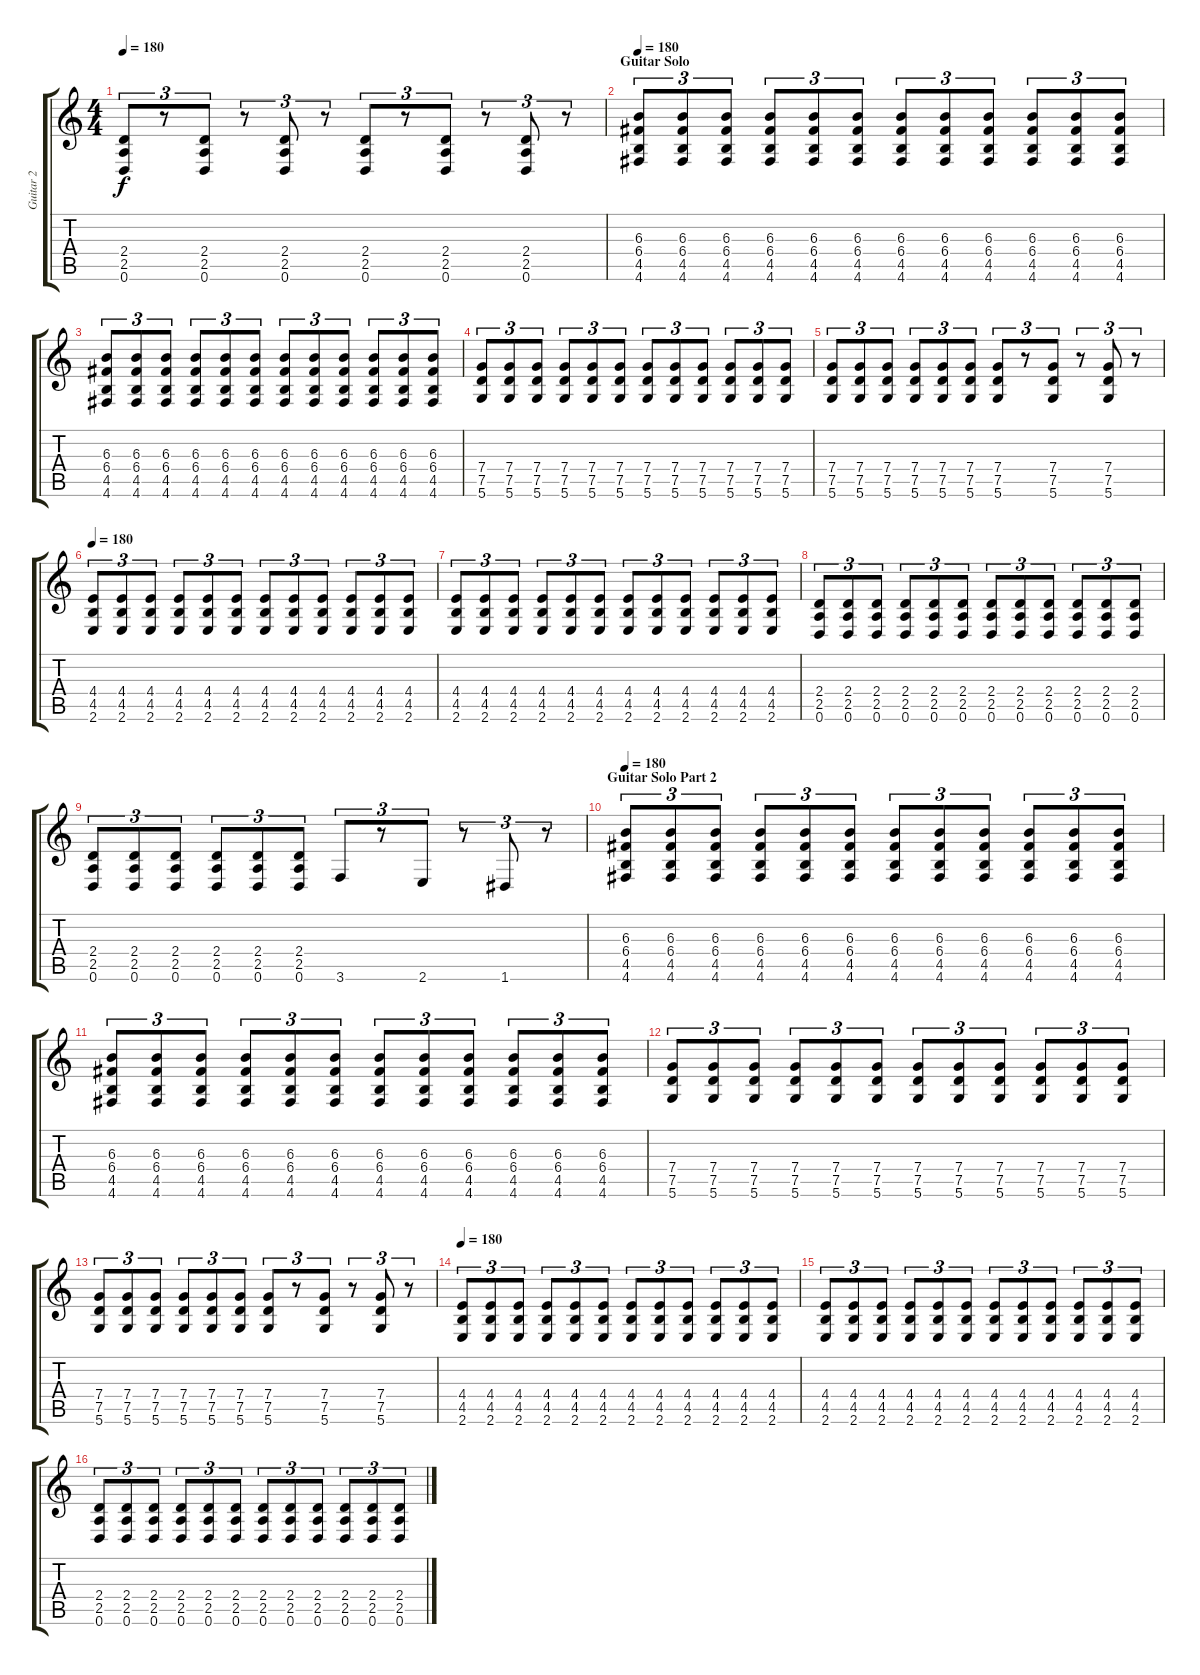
\track ("Guitar 2" "Guitar 2") {instrument distortionguitar}
\staff {score tabs}
\tuning (D4 A3 F3 C3 G2 D2) {hide}
\ts (4 4)
\tempo 180
\clef g2
\ks c
(2.4 2.5 0.6).8{tu (3 2) dy f} r.8{tu (3 2)} (2.4 2.5 0.6).8{tu (3 2)} r.8{tu (3 2)} (2.4 2.5 0.6).8{tu (3 2)} r.8{tu (3 2)} (2.4 2.5 0.6).8{tu (3 2)} r.8{tu (3 2)} (2.4 2.5 0.6).8{tu (3 2)} r.8{tu (3 2)} (2.4 2.5 0.6).8{tu (3 2)} r.8{tu (3 2)} |
\section ("" "Guitar Solo")
\tempo 180
(6.3 6.4 4.5 4.6).8{tu (3 2)} (6.3 6.4 4.5 4.6).8{tu (3 2)} (6.3 6.4 4.5 4.6).8{tu (3 2)} (6.3 6.4 4.5 4.6).8{tu (3 2)} (6.3 6.4 4.5 4.6).8{tu (3 2)} (6.3 6.4 4.5 4.6).8{tu (3 2)} (6.3 6.4 4.5 4.6).8{tu (3 2)} (6.3 6.4 4.5 4.6).8{tu (3 2)} (6.3 6.4 4.5 4.6).8{tu (3 2)} (6.3 6.4 4.5 4.6).8{tu (3 2)} (6.3 6.4 4.5 4.6).8{tu (3 2)} (6.3 6.4 4.5 4.6).8{tu (3 2)} |
(6.3 6.4 4.5 4.6).8{tu (3 2)} (6.3 6.4 4.5 4.6).8{tu (3 2)} (6.3 6.4 4.5 4.6).8{tu (3 2)} (6.3 6.4 4.5 4.6).8{tu (3 2)} (6.3 6.4 4.5 4.6).8{tu (3 2)} (6.3 6.4 4.5 4.6).8{tu (3 2)} (6.3 6.4 4.5 4.6).8{tu (3 2)} (6.3 6.4 4.5 4.6).8{tu (3 2)} (6.3 6.4 4.5 4.6).8{tu (3 2)} (6.3 6.4 4.5 4.6).8{tu (3 2)} (6.3 6.4 4.5 4.6).8{tu (3 2)} (6.3 6.4 4.5 4.6).8{tu (3 2)} |
(7.4 7.5 5.6).8{tu (3 2)} (7.4 7.5 5.6).8{tu (3 2)} (7.4 7.5 5.6).8{tu (3 2)} (7.4 7.5 5.6).8{tu (3 2)} (7.4 7.5 5.6).8{tu (3 2)} (7.4 7.5 5.6).8{tu (3 2)} (7.4 7.5 5.6).8{tu (3 2)} (7.4 7.5 5.6).8{tu (3 2)} (7.4 7.5 5.6).8{tu (3 2)} (7.4 7.5 5.6).8{tu (3 2)} (7.4 7.5 5.6).8{tu (3 2)} (7.4 7.5 5.6).8{tu (3 2)} |
(7.4 7.5 5.6).8{tu (3 2)} (7.4 7.5 5.6).8{tu (3 2)} (7.4 7.5 5.6).8{tu (3 2)} (7.4 7.5 5.6).8{tu (3 2)} (7.4 7.5 5.6).8{tu (3 2)} (7.4 7.5 5.6).8{tu (3 2)} (7.4 7.5 5.6).8{tu (3 2)} r.8{tu (3 2)} (7.4 7.5 5.6).8{tu (3 2)} r.8{tu (3 2)} (7.4 7.5 5.6).8{tu (3 2)} r.8{tu (3 2)} |
\tempo 180
(4.4 4.5 2.6).8{tu (3 2)} (4.4 4.5 2.6).8{tu (3 2)} (4.4 4.5 2.6).8{tu (3 2)} (4.4 4.5 2.6).8{tu (3 2)} (4.4 4.5 2.6).8{tu (3 2)} (4.4 4.5 2.6).8{tu (3 2)} (4.4 4.5 2.6).8{tu (3 2)} (4.4 4.5 2.6).8{tu (3 2)} (4.4 4.5 2.6).8{tu (3 2)} (4.4 4.5 2.6).8{tu (3 2)} (4.4 4.5 2.6).8{tu (3 2)} (4.4 4.5 2.6).8{tu (3 2)} |
(4.4 4.5 2.6).8{tu (3 2)} (4.4 4.5 2.6).8{tu (3 2)} (4.4 4.5 2.6).8{tu (3 2)} (4.4 4.5 2.6).8{tu (3 2)} (4.4 4.5 2.6).8{tu (3 2)} (4.4 4.5 2.6).8{tu (3 2)} (4.4 4.5 2.6).8{tu (3 2)} (4.4 4.5 2.6).8{tu (3 2)} (4.4 4.5 2.6).8{tu (3 2)} (4.4 4.5 2.6).8{tu (3 2)} (4.4 4.5 2.6).8{tu (3 2)} (4.4 4.5 2.6).8{tu (3 2)} |
(2.4 2.5 0.6).8{tu (3 2)} (2.4 2.5 0.6).8{tu (3 2)} (2.4 2.5 0.6).8{tu (3 2)} (2.4 2.5 0.6).8{tu (3 2)} (2.4 2.5 0.6).8{tu (3 2)} (2.4 2.5 0.6).8{tu (3 2)} (2.4 2.5 0.6).8{tu (3 2)} (2.4 2.5 0.6).8{tu (3 2)} (2.4 2.5 0.6).8{tu (3 2)} (2.4 2.5 0.6).8{tu (3 2)} (2.4 2.5 0.6).8{tu (3 2)} (2.4 2.5 0.6).8{tu (3 2)} |
(2.4 2.5 0.6).8{tu (3 2)} (2.4 2.5 0.6).8{tu (3 2)} (2.4 2.5 0.6).8{tu (3 2)} (2.4 2.5 0.6).8{tu (3 2)} (2.4 2.5 0.6).8{tu (3 2)} (2.4 2.5 0.6).8{tu (3 2)} 3.6.8{tu (3 2)} r.8{tu (3 2)} 2.6.8{tu (3 2)} r.8{tu (3 2)} 1.6.8{tu (3 2)} r.8{tu (3 2)} |
\section ("" "Guitar Solo Part 2")
\tempo 180
(6.3 6.4 4.5 4.6).8{tu (3 2)} (6.3 6.4 4.5 4.6).8{tu (3 2)} (6.3 6.4 4.5 4.6).8{tu (3 2)} (6.3 6.4 4.5 4.6).8{tu (3 2)} (6.3 6.4 4.5 4.6).8{tu (3 2)} (6.3 6.4 4.5 4.6).8{tu (3 2)} (6.3 6.4 4.5 4.6).8{tu (3 2)} (6.3 6.4 4.5 4.6).8{tu (3 2)} (6.3 6.4 4.5 4.6).8{tu (3 2)} (6.3 6.4 4.5 4.6).8{tu (3 2)} (6.3 6.4 4.5 4.6).8{tu (3 2)} (6.3 6.4 4.5 4.6).8{tu (3 2)} |
(6.3 6.4 4.5 4.6).8{tu (3 2)} (6.3 6.4 4.5 4.6).8{tu (3 2)} (6.3 6.4 4.5 4.6).8{tu (3 2)} (6.3 6.4 4.5 4.6).8{tu (3 2)} (6.3 6.4 4.5 4.6).8{tu (3 2)} (6.3 6.4 4.5 4.6).8{tu (3 2)} (6.3 6.4 4.5 4.6).8{tu (3 2)} (6.3 6.4 4.5 4.6).8{tu (3 2)} (6.3 6.4 4.5 4.6).8{tu (3 2)} (6.3 6.4 4.5 4.6).8{tu (3 2)} (6.3 6.4 4.5 4.6).8{tu (3 2)} (6.3 6.4 4.5 4.6).8{tu (3 2)} |
(7.4 7.5 5.6).8{tu (3 2)} (7.4 7.5 5.6).8{tu (3 2)} (7.4 7.5 5.6).8{tu (3 2)} (7.4 7.5 5.6).8{tu (3 2)} (7.4 7.5 5.6).8{tu (3 2)} (7.4 7.5 5.6).8{tu (3 2)} (7.4 7.5 5.6).8{tu (3 2)} (7.4 7.5 5.6).8{tu (3 2)} (7.4 7.5 5.6).8{tu (3 2)} (7.4 7.5 5.6).8{tu (3 2)} (7.4 7.5 5.6).8{tu (3 2)} (7.4 7.5 5.6).8{tu (3 2)} |
(7.4 7.5 5.6).8{tu (3 2)} (7.4 7.5 5.6).8{tu (3 2)} (7.4 7.5 5.6).8{tu (3 2)} (7.4 7.5 5.6).8{tu (3 2)} (7.4 7.5 5.6).8{tu (3 2)} (7.4 7.5 5.6).8{tu (3 2)} (7.4 7.5 5.6).8{tu (3 2)} r.8{tu (3 2)} (7.4 7.5 5.6).8{tu (3 2)} r.8{tu (3 2)} (7.4 7.5 5.6).8{tu (3 2)} r.8{tu (3 2)} |
\tempo 180
(4.4 4.5 2.6).8{tu (3 2)} (4.4 4.5 2.6).8{tu (3 2)} (4.4 4.5 2.6).8{tu (3 2)} (4.4 4.5 2.6).8{tu (3 2)} (4.4 4.5 2.6).8{tu (3 2)} (4.4 4.5 2.6).8{tu (3 2)} (4.4 4.5 2.6).8{tu (3 2)} (4.4 4.5 2.6).8{tu (3 2)} (4.4 4.5 2.6).8{tu (3 2)} (4.4 4.5 2.6).8{tu (3 2)} (4.4 4.5 2.6).8{tu (3 2)} (4.4 4.5 2.6).8{tu (3 2)} |
(4.4 4.5 2.6).8{tu (3 2)} (4.4 4.5 2.6).8{tu (3 2)} (4.4 4.5 2.6).8{tu (3 2)} (4.4 4.5 2.6).8{tu (3 2)} (4.4 4.5 2.6).8{tu (3 2)} (4.4 4.5 2.6).8{tu (3 2)} (4.4 4.5 2.6).8{tu (3 2)} (4.4 4.5 2.6).8{tu (3 2)} (4.4 4.5 2.6).8{tu (3 2)} (4.4 4.5 2.6).8{tu (3 2)} (4.4 4.5 2.6).8{tu (3 2)} (4.4 4.5 2.6).8{tu (3 2)} |
(2.4 2.5 0.6).8{tu (3 2)} (2.4 2.5 0.6).8{tu (3 2)} (2.4 2.5 0.6).8{tu (3 2)} (2.4 2.5 0.6).8{tu (3 2)} (2.4 2.5 0.6).8{tu (3 2)} (2.4 2.5 0.6).8{tu (3 2)} (2.4 2.5 0.6).8{tu (3 2)} (2.4 2.5 0.6).8{tu (3 2)} (2.4 2.5 0.6).8{tu (3 2)} (2.4 2.5 0.6).8{tu (3 2)} (2.4 2.5 0.6).8{tu (3 2)} (2.4 2.5 0.6).8{tu (3 2)}
